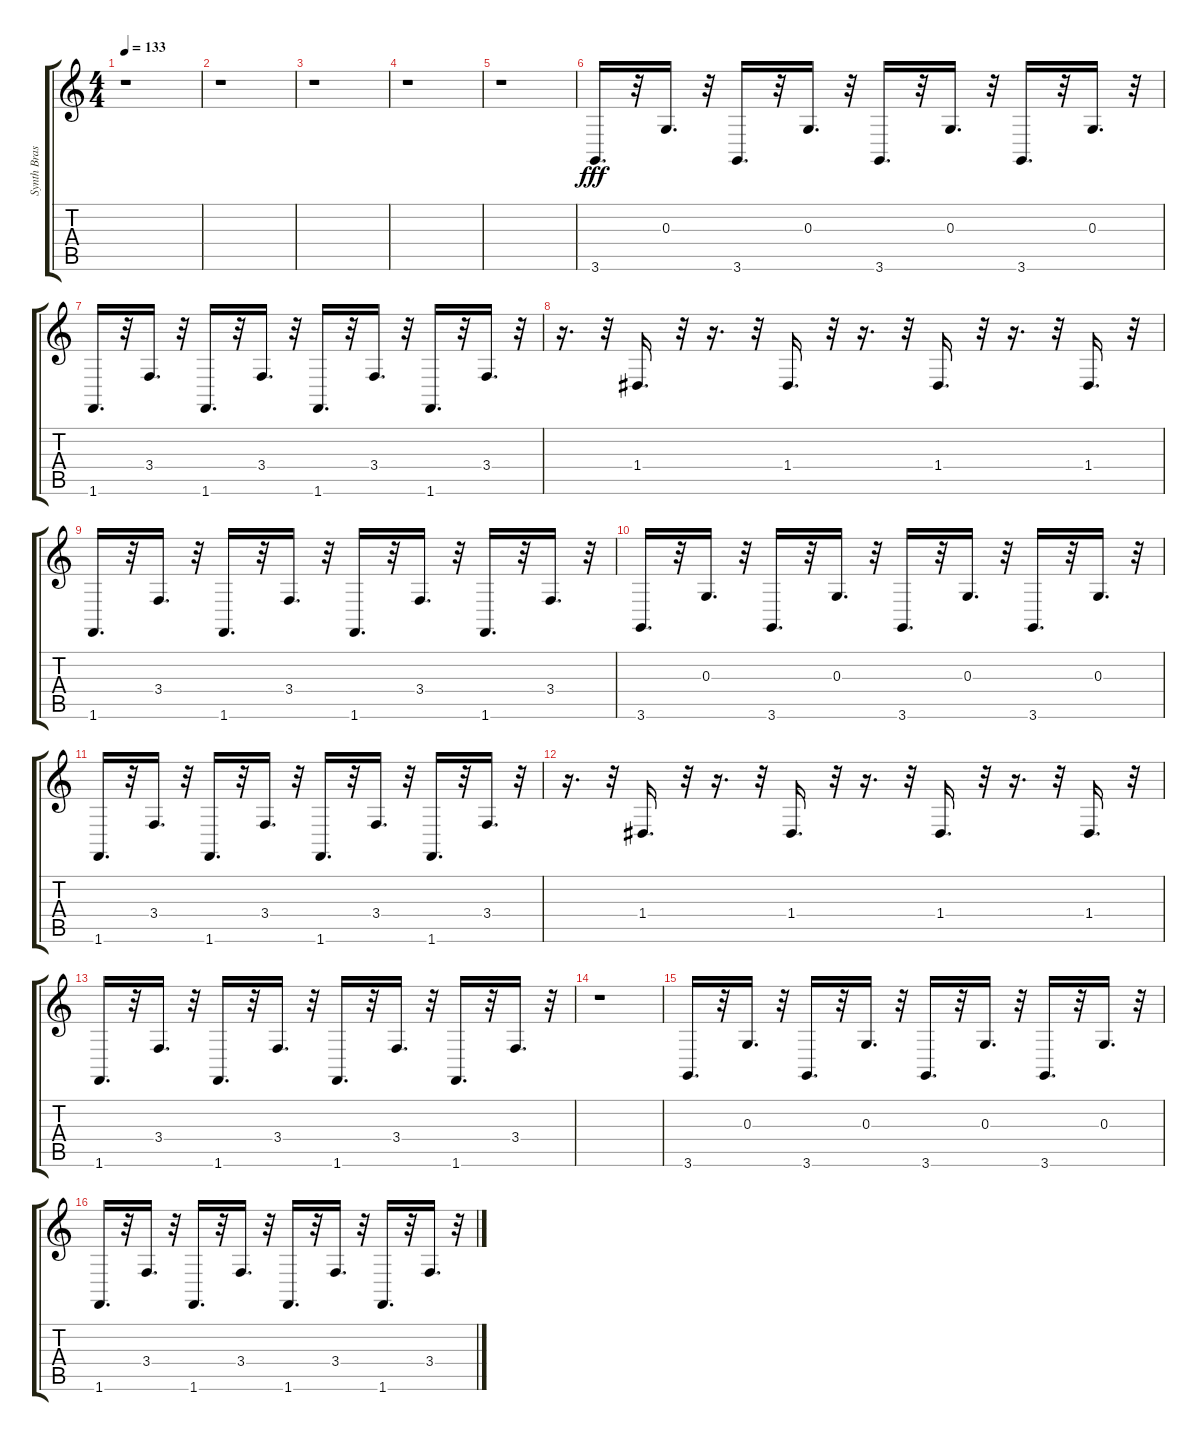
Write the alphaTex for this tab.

\track ("Synth Brass1" "Synth Bras") {instrument synthbrass1}
\staff {score tabs}
\tuning (E4 B3 G3 D3 A2 E2) {hide}
\ts (4 4)
\tempo 133
\clef g2
\ks c
r.1{dy fff} |
r.1 |
r.1 |
r.1 |
r.1 |
3.6.16{d} r.32 0.3.16{d} r.32 3.6.16{d} r.32 0.3.16{d} r.32 3.6.16{d} r.32 0.3.16{d} r.32 3.6.16{d} r.32 0.3.16{d} r.32 |
1.6.16{d} r.32 3.4.16{d} r.32 1.6.16{d} r.32 3.4.16{d} r.32 1.6.16{d} r.32 3.4.16{d} r.32 1.6.16{d} r.32 3.4.16{d} r.32 |
r.16{d} r.32 1.4.16{d} r.32 r.16{d} r.32 1.4.16{d} r.32 r.16{d} r.32 1.4.16{d} r.32 r.16{d} r.32 1.4.16{d} r.32 |
1.6.16{d} r.32 3.4.16{d} r.32 1.6.16{d} r.32 3.4.16{d} r.32 1.6.16{d} r.32 3.4.16{d} r.32 1.6.16{d} r.32 3.4.16{d} r.32 |
3.6.16{d} r.32 0.3.16{d} r.32 3.6.16{d} r.32 0.3.16{d} r.32 3.6.16{d} r.32 0.3.16{d} r.32 3.6.16{d} r.32 0.3.16{d} r.32 |
1.6.16{d} r.32 3.4.16{d} r.32 1.6.16{d} r.32 3.4.16{d} r.32 1.6.16{d} r.32 3.4.16{d} r.32 1.6.16{d} r.32 3.4.16{d} r.32 |
r.16{d} r.32 1.4.16{d} r.32 r.16{d} r.32 1.4.16{d} r.32 r.16{d} r.32 1.4.16{d} r.32 r.16{d} r.32 1.4.16{d} r.32 |
1.6.16{d} r.32 3.4.16{d} r.32 1.6.16{d} r.32 3.4.16{d} r.32 1.6.16{d} r.32 3.4.16{d} r.32 1.6.16{d} r.32 3.4.16{d} r.32 |
r.1 |
3.6.16{d} r.32 0.3.16{d} r.32 3.6.16{d} r.32 0.3.16{d} r.32 3.6.16{d} r.32 0.3.16{d} r.32 3.6.16{d} r.32 0.3.16{d} r.32 |
1.6.16{d} r.32 3.4.16{d} r.32 1.6.16{d} r.32 3.4.16{d} r.32 1.6.16{d} r.32 3.4.16{d} r.32 1.6.16{d} r.32 3.4.16{d} r.32
